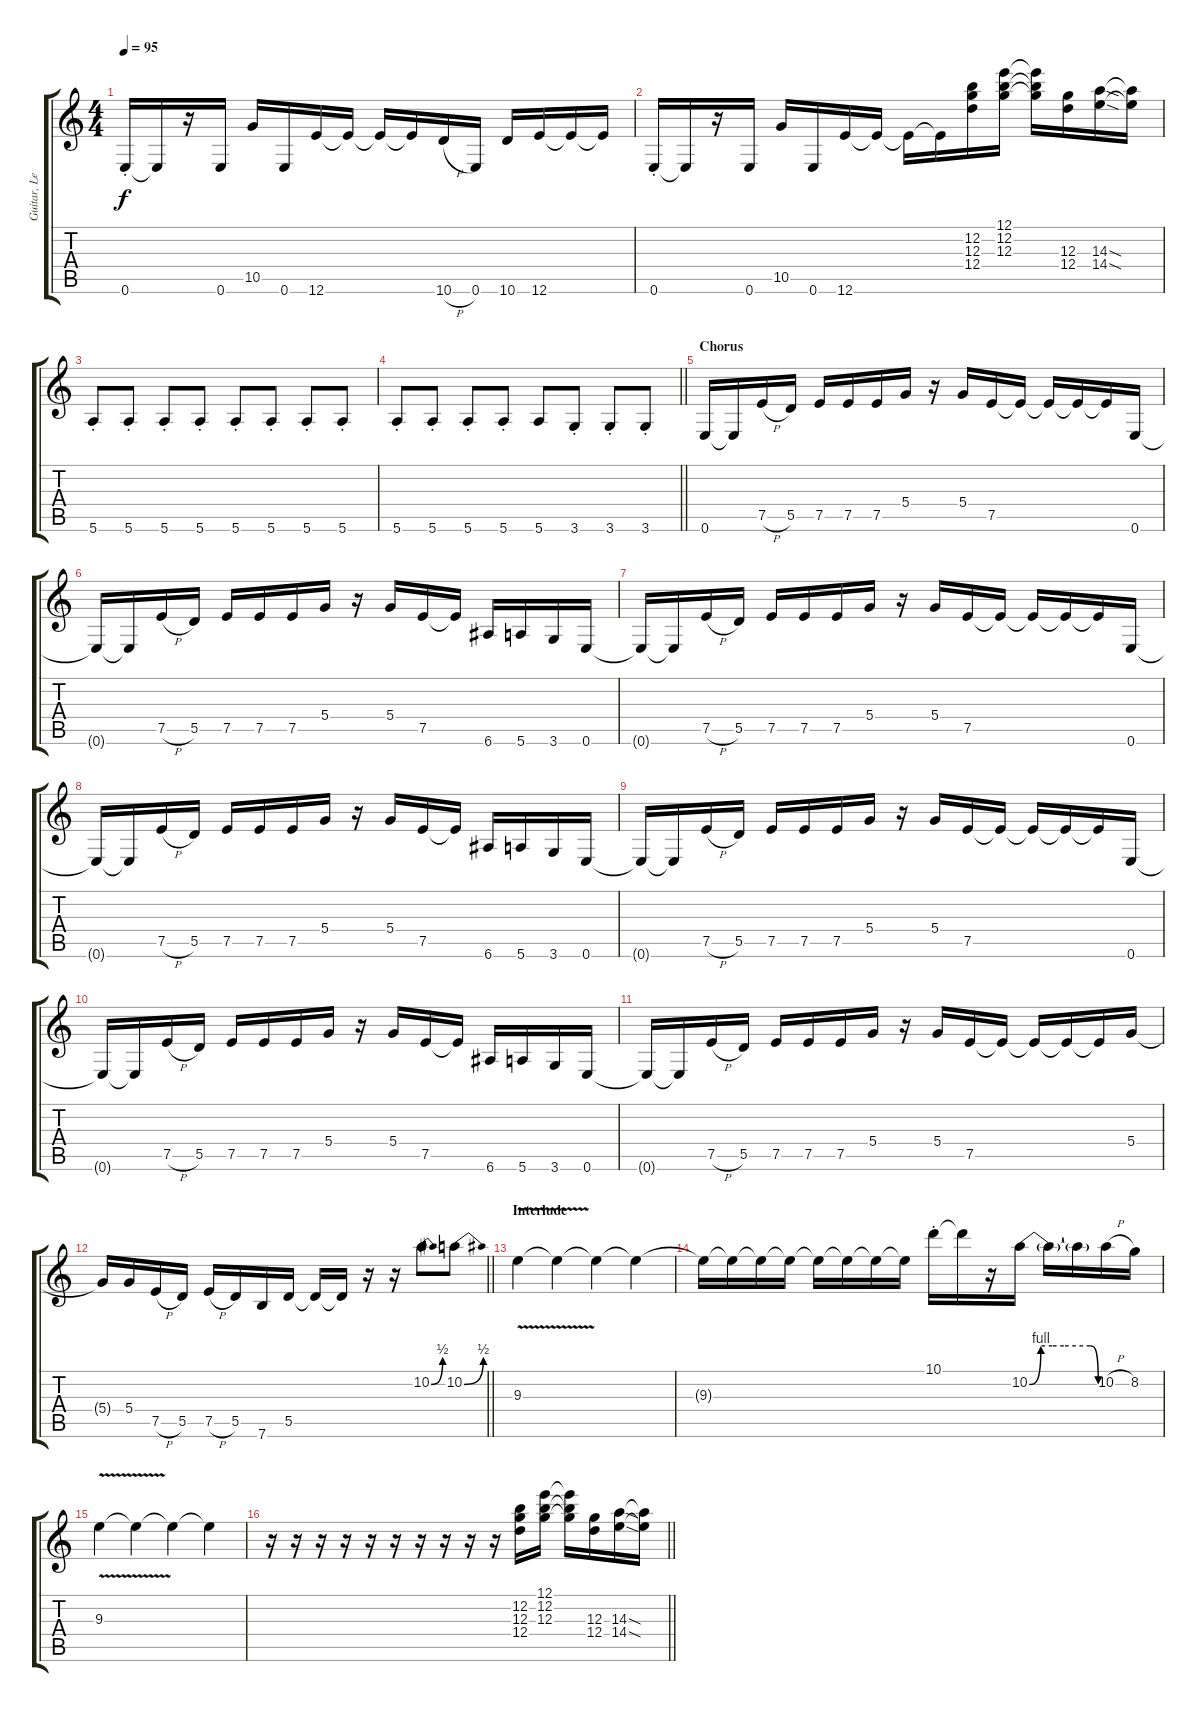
\track ("Guitar, Lead" "Guitar, Le") {instrument overdrivenguitar}
\staff {score tabs}
\tuning (E4 B3 G3 D3 A2 E2) {hide}
\ts (4 4)
\tempo 95
\clef g2
\ks c
0.6{st}.16{dy f} 0.6{t}.16 r.16 0.6.16 10.5.16 0.6.16 12.6.16 12.6{t}.16 12.6{t}.16 12.6{t}.16 10.6{h}.16 0.6.16 10.6.16 12.6.16 12.6{t}.16 12.6{t}.16 |
0.6{st}.16 0.6{t}.16 r.16 0.6.16 10.5.16 0.6.16 12.6.16 12.6{t}.16 12.6{t}.16 12.6{t}.16 (12.2 12.3 12.4).16 (12.1 12.2 12.3).16 (12.1{t} 12.2{t} 12.3{t}).16 (12.3 12.4).16 (14.3{sod} 14.4{sod}).16 (14.3{t} 14.4{t}).16 |
5.6{st}.8 5.6{st}.8 5.6{st}.8 5.6{st}.8 5.6{st}.8 5.6{st}.8 5.6{st}.8 5.6{st}.8 |
\barLineRight lightlight
5.6{st}.8 5.6{st}.8 5.6{st}.8 5.6{st}.8 5.6.8 3.6{st}.8 3.6{st}.8 3.6{st}.8 |
\section ("" "Chorus")
0.6.16 0.6{t}.16 7.5{h}.16 5.5.16 7.5.16 7.5.16 7.5.16 5.4.16 r.16 5.4.16 7.5.16 7.5{t}.16 7.5{t}.16 7.5{t}.16 7.5{t}.16 0.6.16 |
0.6{t}.16 0.6{t}.16 7.5{h}.16 5.5.16 7.5.16 7.5.16 7.5.16 5.4.16 r.16 5.4.16 7.5.16 7.5{t}.16 6.6.16 5.6.16 3.6.16 0.6.16 |
0.6{t}.16 0.6{t}.16 7.5{h}.16 5.5.16 7.5.16 7.5.16 7.5.16 5.4.16 r.16 5.4.16 7.5.16 7.5{t}.16 7.5{t}.16 7.5{t}.16 7.5{t}.16 0.6.16 |
0.6{t}.16 0.6{t}.16 7.5{h}.16 5.5.16 7.5.16 7.5.16 7.5.16 5.4.16 r.16 5.4.16 7.5.16 7.5{t}.16 6.6.16 5.6.16 3.6.16 0.6.16 |
0.6{t}.16 0.6{t}.16 7.5{h}.16 5.5.16 7.5.16 7.5.16 7.5.16 5.4.16 r.16 5.4.16 7.5.16 7.5{t}.16 7.5{t}.16 7.5{t}.16 7.5{t}.16 0.6.16 |
0.6{t}.16 0.6{t}.16 7.5{h}.16 5.5.16 7.5.16 7.5.16 7.5.16 5.4.16 r.16 5.4.16 7.5.16 7.5{t}.16 6.6.16 5.6.16 3.6.16 0.6.16 |
0.6{t}.16 0.6{t}.16 7.5{h}.16 5.5.16 7.5.16 7.5.16 7.5.16 5.4.16 r.16 5.4.16 7.5.16 7.5{t}.16 7.5{t}.16 7.5{t}.16 7.5{t}.16 5.4.16 |
\barLineRight lightlight
5.4{t}.16 5.4.16 7.5{h}.16 5.5.16 7.5{h}.16 5.5.16 7.6.16 5.5.16 5.5{t}.16 5.5{t}.16 r.16 r.16 10.2{be (bend 0 0 60 2)}.8 10.2{be (bend 0 0 60 2)}.8 |
\section ("" "Interlude")
9.3{v}.4 9.3{t}.4 9.3{t}.4 9.3{t}.4 |
9.3{t}.16 9.3{t}.16 9.3{t}.16 9.3{t}.16 9.3{t}.16 9.3{t}.16 9.3{t}.16 9.3{t}.16 10.1{st}.16 10.1{t}.16 r.16 10.2{be (custom 0 0 10 4 20 4 30 4 53 4 60 0)}.16 10.2{t}.16 10.2{t}.16 10.2{h}.16 8.2.16 |
9.3{v}.4 9.3{t}.4 9.3{t}.4 9.3{t}.4 |
\barLineRight lightlight
r.16 r.16 r.16 r.16 r.16 r.16 r.16 r.16 r.16 r.16 (12.2 12.3 12.4).16 (12.1 12.2 12.3).16 (12.1{t} 12.2{t} 12.3{t}).16 (12.3 12.4).16 (14.3{sod} 14.4{sod}).16 (14.3{t} 14.4{t}).16
